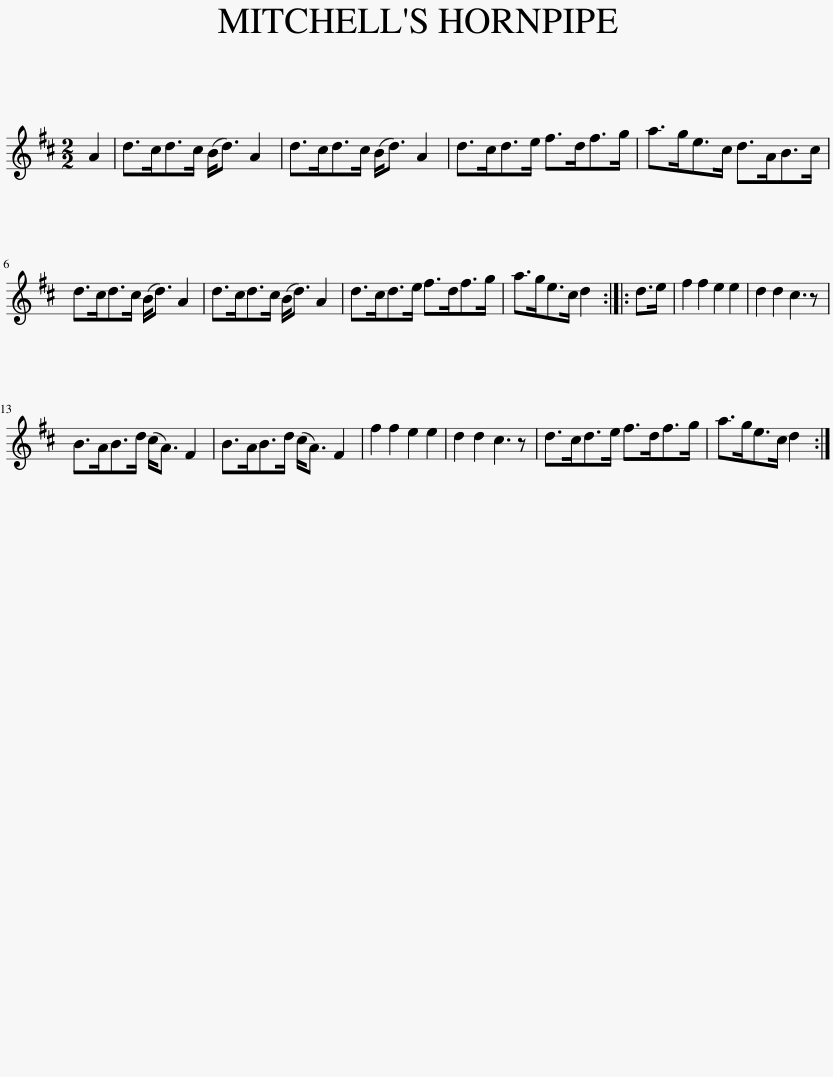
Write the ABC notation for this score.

X:1
L:1/8
M:2/2
I:linebreak $
K:D
V:1 treble
V:1
 A2 | d>cd>c (B<d) A2 | d>cd>c (B<d) A2 | d>cd>e f>df>g | a>ge>c d>AB>c |$ %5
 d>cd>c (B<d) A2 | d>cd>c (B<d) A2 | d>cd>e f>df>g | a>ge>c d2 :: d>e | %10
 f2 f2 e2 e2 | d2 d2 c3 z |$ B>AB>d (c<A) F2 | B>AB>d (c<A) F2 | f2 f2 e2 e2 | %15
 d2 d2 c3 z | d>cd>e f>df>g | a>ge>c d2 :| %18
